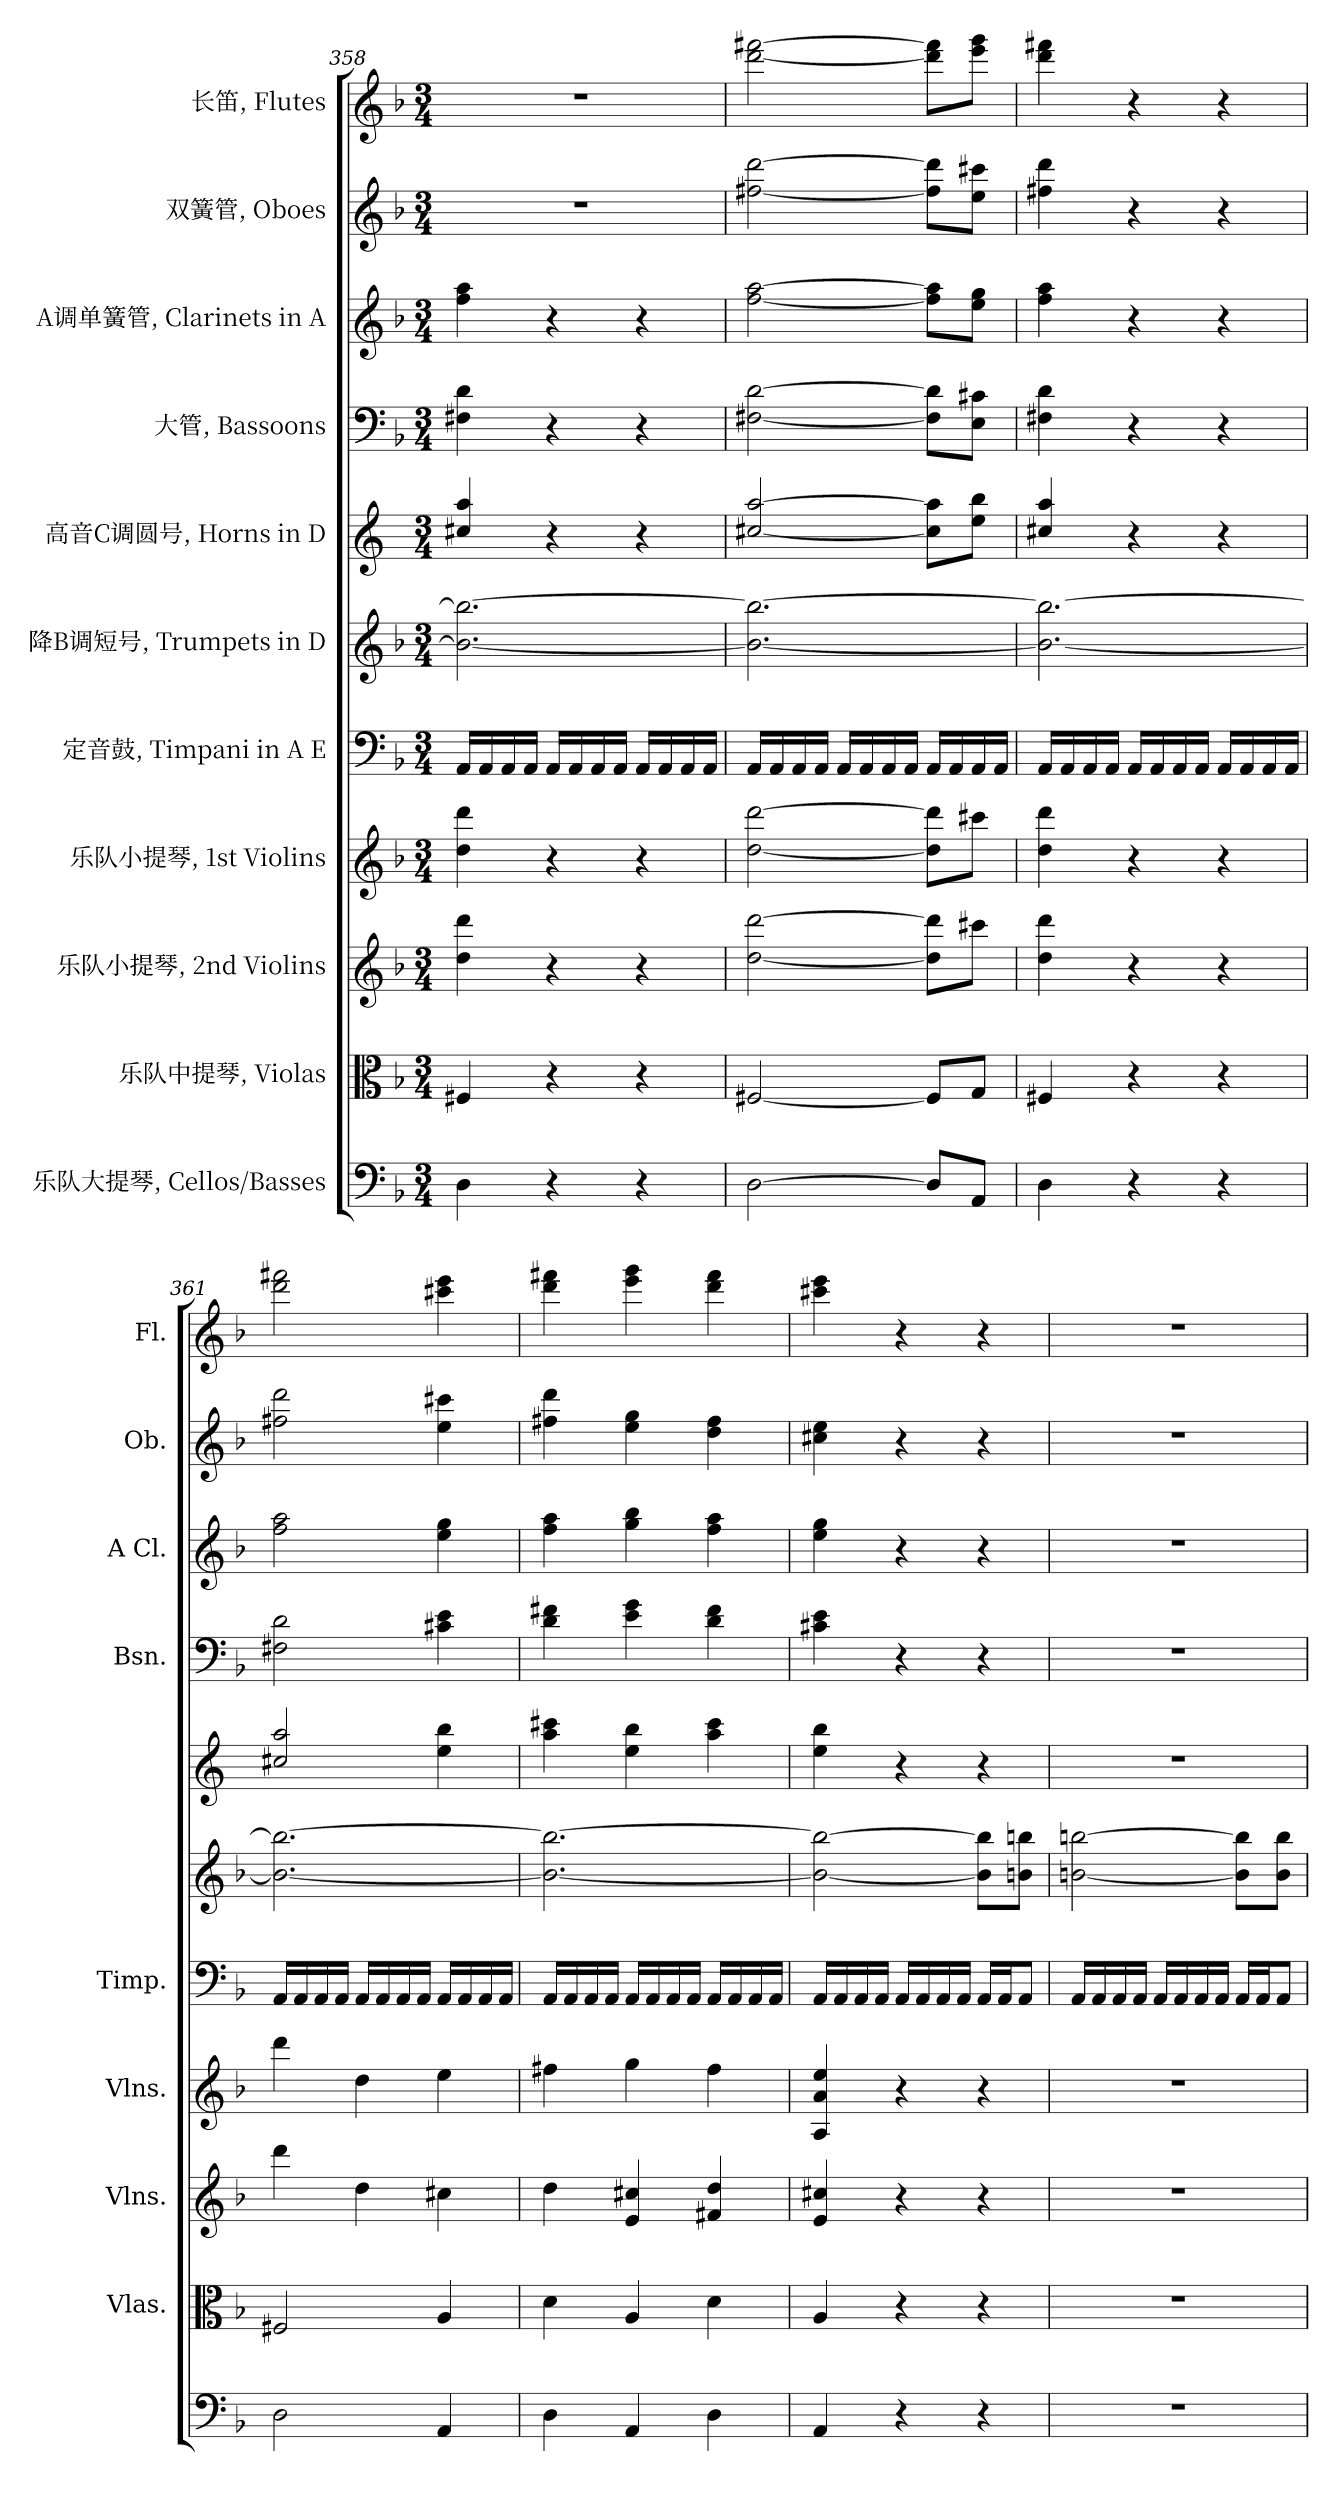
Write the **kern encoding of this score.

**kern	**kern	**kern	**kern	**kern	**kern	**kern	**kern	**kern	**kern	**kern
*part11	*part10	*part9	*part8	*part7	*part6	*part5	*part4	*part3	*part2	*part1
*staff11	*staff10	*staff9	*staff8	*staff7	*staff6	*staff5	*staff4	*staff3	*staff2	*staff1
*I"乐队大提琴, Cellos/Basses	*I"乐队中提琴, Violas	*I"乐队小提琴, 2nd Violins	*I"乐队小提琴, 1st Violins	*I"定音鼓, Timpani in A E	*I"降B调短号, Trumpets in D	*I"高音C调圆号, Horns in D	*I"大管, Bassoons	*I"A调单簧管, Clarinets in A	*I"双簧管, Oboes	*I"长笛, Flutes
*	*I'Vlas.	*I'Vlns.	*I'Vlns.	*I'Timp.	*	*	*I'Bsn.	*I'A Cl.	*I'Ob.	*I'Fl.
!!LO:PB:g=z
*clefF4	*clefC3	*clefG2	*clefG2	*clefF4	*clefG2	*clefG2	*clefF4	*clefG2	*clefG2	*clefG2
*	*	*	*	*	*ITrd1c2	*ITrd4c7	*	*ITrd2c3	*	*
*k[b-]	*k[b-]	*k[b-]	*k[b-]	*k[b-]	*k[b-e-a-]	*k[b-]	*k[b-]	*k[f#c#]	*k[b-]	*k[b-]
*M3/4	*M3/4	*M3/4	*M3/4	*M3/4	*M3/4	*M3/4	*M3/4	*M3/4	*M3/4	*M3/4
=358	=358	=358	=358	=358	=358	=358	=358	=358	=358	=358
4D\	4F#X/	4dd\ 4ddd\	4dd\ 4ddd\	16AA/LL	2.a\_ 2.aa\_	4f#X/ 4dd/	4F#X\ 4d\	4dd\ 4ff#\	2.r	2.r
.	.	.	.	16AA/	.	.	.	.	.	.
.	.	.	.	16AA/	.	.	.	.	.	.
.	.	.	.	16AA/JJ	.	.	.	.	.	.
4r	4r	4r	4r	16AA/LL	.	4r	4r	4r	.	.
.	.	.	.	16AA/	.	.	.	.	.	.
.	.	.	.	16AA/	.	.	.	.	.	.
.	.	.	.	16AA/JJ	.	.	.	.	.	.
4r	4r	4r	4r	16AA/LL	.	4r	4r	4r	.	.
.	.	.	.	16AA/	.	.	.	.	.	.
.	.	.	.	16AA/	.	.	.	.	.	.
.	.	.	.	16AA/JJ	.	.	.	.	.	.
=359	=359	=359	=359	=359	=359	=359	=359	=359	=359	=359
[2D\	[2F#X/	[2dd\ [2ddd\	[2dd\ [2ddd\	16AA/LL	2.a\_ 2.aa\_	[2f#X/ [2dd/	[2F#X\ [2d\	[2dd\ [2ff#\	[2ff#X\ [2ddd\	[2ddd\ [2fff#X\
.	.	.	.	16AA/	.	.	.	.	.	.
.	.	.	.	16AA/	.	.	.	.	.	.
.	.	.	.	16AA/JJ	.	.	.	.	.	.
.	.	.	.	16AA/LL	.	.	.	.	.	.
.	.	.	.	16AA/	.	.	.	.	.	.
.	.	.	.	16AA/	.	.	.	.	.	.
.	.	.	.	16AA/JJ	.	.	.	.	.	.
8D/L]	8F#/L]	8dd\] 8ddd\]L	8dd\] 8ddd\]L	16AA/LL	.	8f#\] 8dd\]L	8F#\] 8d\]L	8dd\] 8ff#\]L	8ff#\] 8ddd\]L	8ddd\] 8fff#\]L
.	.	.	.	16AA/	.	.	.	.	.	.
8AA/J	8G/J	8ccc#X\J	8ccc#X\J	16AA/	.	8a\ 8ee\J	8E\ 8c#X\J	8cc#\ 8ee\J	8ee\ 8ccc#X\J	8eee\ 8ggg\J
.	.	.	.	16AA/JJ	.	.	.	.	.	.
=360	=360	=360	=360	=360	=360	=360	=360	=360	=360	=360
4D\	4F#X/	4dd\ 4ddd\	4dd\ 4ddd\	16AA/LL	2.a\_ 2.aa\_	4f#X/ 4dd/	4F#X\ 4d\	4dd\ 4ff#\	4ff#X\ 4ddd\	4ddd\ 4fff#X\
.	.	.	.	16AA/	.	.	.	.	.	.
.	.	.	.	16AA/	.	.	.	.	.	.
.	.	.	.	16AA/JJ	.	.	.	.	.	.
4r	4r	4r	4r	16AA/LL	.	4r	4r	4r	4r	4r
.	.	.	.	16AA/	.	.	.	.	.	.
.	.	.	.	16AA/	.	.	.	.	.	.
.	.	.	.	16AA/JJ	.	.	.	.	.	.
4r	4r	4r	4r	16AA/LL	.	4r	4r	4r	4r	4r
.	.	.	.	16AA/	.	.	.	.	.	.
.	.	.	.	16AA/	.	.	.	.	.	.
.	.	.	.	16AA/JJ	.	.	.	.	.	.
!!LO:PB:g=z
=361	=361	=361	=361	=361	=361	=361	=361	=361	=361	=361
2D\	2F#X/	4ddd\	4ddd\	16AA/LL	2.a\_ 2.aa\_	2f#X/ 2dd/	2F#X\ 2d\	2dd\ 2ff#\	2ff#X\ 2ddd\	2ddd\ 2fff#X\
.	.	.	.	16AA/	.	.	.	.	.	.
.	.	.	.	16AA/	.	.	.	.	.	.
.	.	.	.	16AA/JJ	.	.	.	.	.	.
.	.	4dd\	4dd\	16AA/LL	.	.	.	.	.	.
.	.	.	.	16AA/	.	.	.	.	.	.
.	.	.	.	16AA/	.	.	.	.	.	.
.	.	.	.	16AA/JJ	.	.	.	.	.	.
4AA/	4A/	4cc#X\	4ee\	16AA/LL	.	4a\ 4ee\	4c#X\ 4e\	4cc#\ 4ee\	4ee\ 4ccc#X\	4ccc#X\ 4eee\
.	.	.	.	16AA/	.	.	.	.	.	.
.	.	.	.	16AA/	.	.	.	.	.	.
.	.	.	.	16AA/JJ	.	.	.	.	.	.
=362	=362	=362	=362	=362	=362	=362	=362	=362	=362	=362
4D\	4d\	4dd\	4ff#X\	16AA/LL	2.a\_ 2.aa\_	4dd\ 4ff#X\	4d\ 4f#X\	4dd\ 4ff#\	4ff#X\ 4ddd\	4ddd\ 4fff#X\
.	.	.	.	16AA/	.	.	.	.	.	.
.	.	.	.	16AA/	.	.	.	.	.	.
.	.	.	.	16AA/JJ	.	.	.	.	.	.
4AA/	4A/	4e/ 4cc#X/	4gg\	16AA/LL	.	4a\ 4ee\	4e\ 4g\	4ee\ 4gg\	4ee\ 4gg\	4eee\ 4ggg\
.	.	.	.	16AA/	.	.	.	.	.	.
.	.	.	.	16AA/	.	.	.	.	.	.
.	.	.	.	16AA/JJ	.	.	.	.	.	.
4D\	4d\	4f#X/ 4dd/	4ff#\	16AA/LL	.	4dd\ 4ff#\	4d\ 4f#\	4dd\ 4ff#\	4dd\ 4ff#\	4ddd\ 4fff#\
.	.	.	.	16AA/	.	.	.	.	.	.
.	.	.	.	16AA/	.	.	.	.	.	.
.	.	.	.	16AA/JJ	.	.	.	.	.	.
=363	=363	=363	=363	=363	=363	=363	=363	=363	=363	=363
4AA/	4A/	4e/ 4cc#X/	4A/ 4a/ 4ee/	16AA/LL	2a\_ 2aa\_	4a\ 4ee\	4c#X\ 4e\	4cc#\ 4ee\	4cc#X\ 4ee\	4ccc#X\ 4eee\
.	.	.	.	16AA/	.	.	.	.	.	.
.	.	.	.	16AA/	.	.	.	.	.	.
.	.	.	.	16AA/JJ	.	.	.	.	.	.
4r	4r	4r	4r	16AA/LL	.	4r	4r	4r	4r	4r
.	.	.	.	16AA/	.	.	.	.	.	.
.	.	.	.	16AA/	.	.	.	.	.	.
.	.	.	.	16AA/JJ	.	.	.	.	.	.
4r	4r	4r	4r	16AA/LL	8a\] 8aa\]L	4r	4r	4r	4r	4r
.	.	.	.	16AA/J	.	.	.	.	.	.
.	.	.	.	8AA/J	8an\ 8aan\J	.	.	.	.	.
!!LO:PB:g=z
=364	=364	=364	=364	=364	=364	=364	=364	=364	=364	=364
2.r	2.r	2.r	2.r	16AA/LL	[2an\ [2aan\	2.r	2.r	2.r	2.r	2.r
.	.	.	.	16AA/	.	.	.	.	.	.
.	.	.	.	16AA/	.	.	.	.	.	.
.	.	.	.	16AA/JJ	.	.	.	.	.	.
.	.	.	.	16AA/LL	.	.	.	.	.	.
.	.	.	.	16AA/	.	.	.	.	.	.
.	.	.	.	16AA/	.	.	.	.	.	.
.	.	.	.	16AA/JJ	.	.	.	.	.	.
.	.	.	.	16AA/LL	8a\] 8aa\]L	.	.	.	.	.
.	.	.	.	16AA/J	.	.	.	.	.	.
.	.	.	.	8AA/J	8a\ 8aa\J	.	.	.	.	.
=	=	=	=	=	=	=	=	=	=	=
*-	*-	*-	*-	*-	*-	*-	*-	*-	*-	*-
